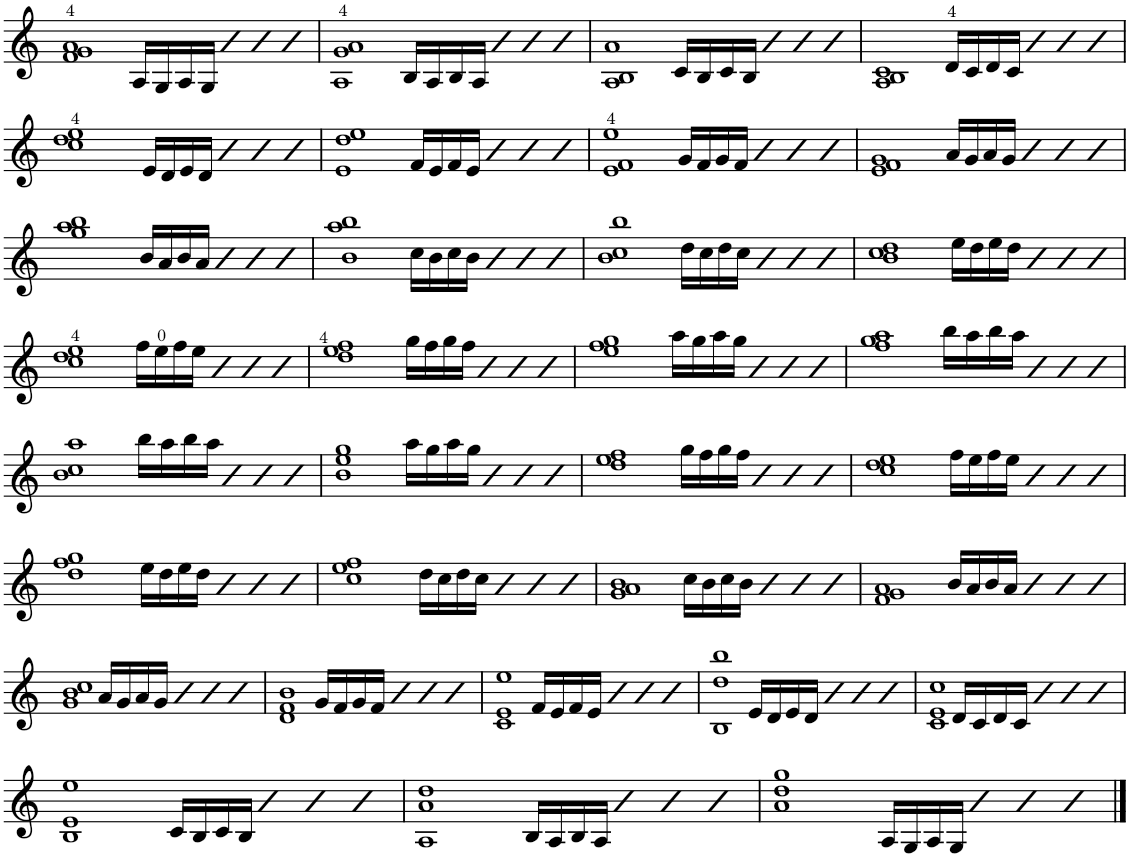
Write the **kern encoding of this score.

**kern
*part1
*staff1
*I"Piano
*I'Pno.
*clefG2
*k[]
*M8/4
=1
1f 1g 1a
16A/LL
16G/
16A/
16G/JJ
4b
4b
4b
=2
1A 1g 1a
16B/LL
16A/
16B/
16A/JJ
4b
4b
4b
=3
1A 1B 1a
16c/LL
16B/
16c/
16B/JJ
4b
4b
4b
=4
1A 1B 1c
16d/LL
16c/
16d/
16c/JJ
4b
4b
4b
!!LO:LB:g=z
=5
1cc 1dd 1ee
16e/LL
16d/
16e/
16d/JJ
4b
4b
4b
=6
1e 1dd 1ee
16f/LL
16e/
16f/
16e/JJ
4b
4b
4b
=7
1e 1f 1ee
16g/LL
16f/
16g/
16f/JJ
4b
4b
4b
=8
1e 1f 1g
16a/LL
16g/
16a/
16g/JJ
4b
4b
4b
!!LO:LB:g=z
=9
1gg 1aa 1bb
16b/LL
16a/
16b/
16a/JJ
4b
4b
4b
=10
1b 1aa 1bb
16cc\LL
16b\
16cc\
16b\JJ
4b
4b
4b
=11
1b 1cc 1bb
16dd\LL
16cc\
16dd\
16cc\JJ
4b
4b
4b
=12
1b 1cc 1dd
16ee\LL
16dd\
16ee\
16dd\JJ
4b
4b
4b
!!LO:LB:g=z
=13
1cc 1dd 1ee
16ff\LL
16ee\
16ff\
16ee\JJ
4b
4b
4b
=14
1dd 1ee 1ff
16gg\LL
16ff\
16gg\
16ff\JJ
4b
4b
4b
=15
1ee 1ff 1gg
16aa\LL
16gg\
16aa\
16gg\JJ
4b
4b
4b
=16
1ff 1gg 1aa
16bb\LL
16aa\
16bb\
16aa\JJ
4b
4b
4b
!!LO:LB:g=z
=17
1b 1cc 1aa
16bb\LL
16aa\
16bb\
16aa\JJ
4b
4b
4b
=18
1b 1ee 1gg
16aa\LL
16gg\
16aa\
16gg\JJ
4b
4b
4b
=19
1dd 1ee 1ff
16gg\LL
16ff\
16gg\
16ff\JJ
4b
4b
4b
=20
1cc 1dd 1ee
16ff\LL
16ee\
16ff\
16ee\JJ
4b
4b
4b
!!LO:LB:g=z
=21
1dd 1ff 1gg
16ee\LL
16dd\
16ee\
16dd\JJ
4b
4b
4b
=22
1cc 1ee 1ff
16dd\LL
16cc\
16dd\
16cc\JJ
4b
4b
4b
=23
1g 1a 1b
16cc\LL
16b\
16cc\
16b\JJ
4b
4b
4b
=24
1f 1g 1a
16b/LL
16a/
16b/
16a/JJ
4b
4b
4b
!!LO:LB:g=z
=25
1g 1b 1cc
16a/LL
16g/
16a/
16g/JJ
4b
4b
4b
=26
1d 1f 1b
16g/LL
16f/
16g/
16f/JJ
4b
4b
4b
=27
1c 1e 1ee
16f/LL
16e/
16f/
16e/JJ
4b
4b
4b
=28
1B 1dd 1bb
16e/LL
16d/
16e/
16d/JJ
4b
4b
4b
=29
1c 1e 1cc
16d/LL
16c/
16d/
16c/JJ
4b
4b
4b
!!LO:LB:g=z
=30
1B 1e 1ee
16c/LL
16B/
16c/
16B/JJ
4b
4b
4b
=31
1A 1a 1dd
16B/LL
16A/
16B/
16A/JJ
4b
4b
4b
=32
1a 1dd 1gg
16A/LL
16G/
16A/
16G/JJ
4b
4b
4b
==
*-
